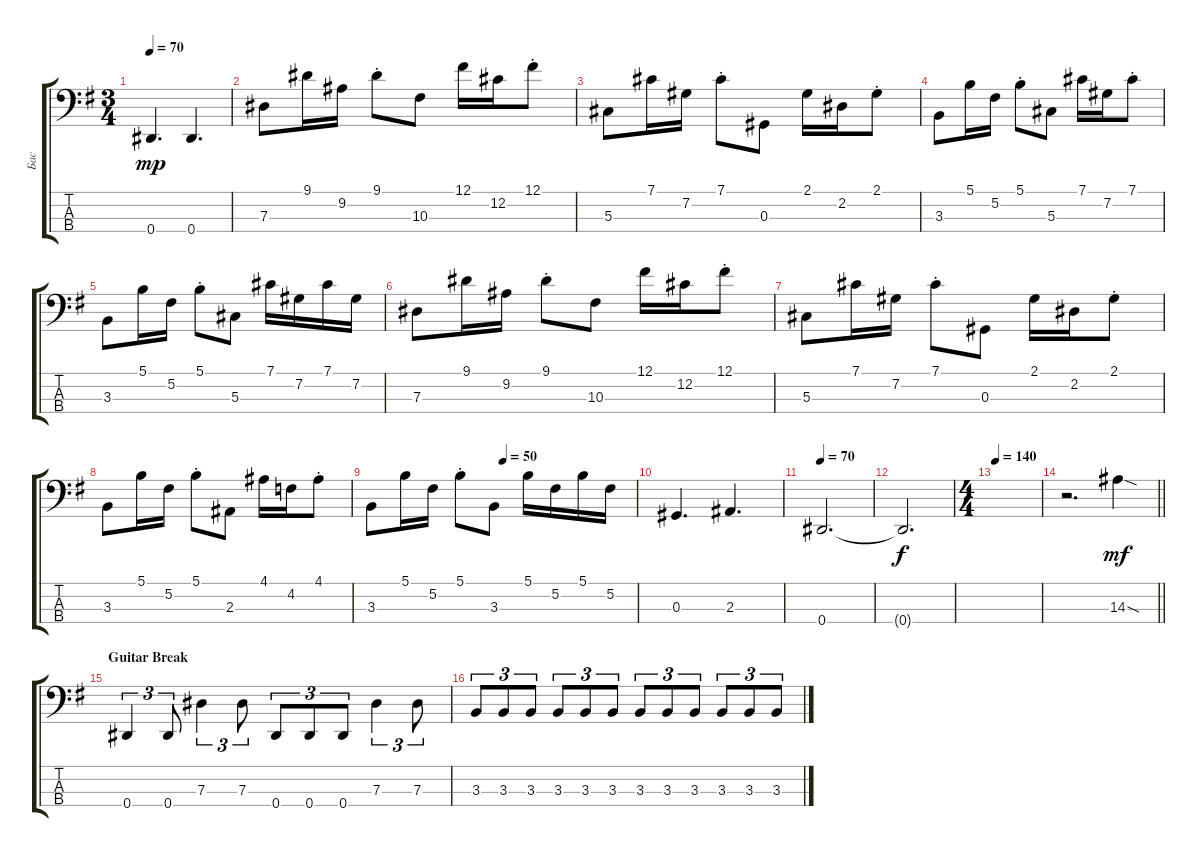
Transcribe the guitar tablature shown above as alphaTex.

\track ("Бас" "Бас") {instrument electricbassfinger}
\staff {score tabs}
\tuning (Gb2 Db2 Ab1 Eb1) {hide}
\ts (3 4)
\tempo 70
\clef f4
\ks eminor
0.4.4{d dy mp} 0.4.4{d} |
7.3.8 9.1.16 9.2.16 9.1{st}.8 10.3.8 12.1.16 12.2.16 12.1{st}.8 |
5.3.8 7.1.16 7.2.16 7.1{st}.8 0.3.8 2.1.16 2.2.16 2.1{st}.8 |
3.3.8 5.1.16 5.2.16 5.1{st}.8 5.3.8 7.1.16 7.2.16 7.1{st}.8 |
3.3.8 5.1.16 5.2.16 5.1{st}.8 5.3.8 7.1.16 7.2.16 7.1.16 7.2.16 |
7.3.8 9.1.16 9.2.16 9.1{st}.8 10.3.8 12.1.16 12.2.16 12.1{st}.8 |
5.3.8 7.1.16 7.2.16 7.1{st}.8 0.3.8 2.1.16 2.2.16 2.1{st}.8 |
3.3.8 5.1.16 5.2.16 5.1{st}.8 2.3.8 4.1.16 4.2.16 4.1{st}.8 |
\tempo (50 0.5)
3.3.8 5.1.16 5.2.16 5.1{st}.8 3.3.8 5.1.16 5.2.16 5.1.16 5.2.16 |
0.3.4{d} 2.3.4{d} |
\tempo 70
0.4.2{d} |
0.4{t}.2{d dy f} |
\ts (4 4)
\tempo 70
\tempo 140
|
\barLineRight lightlight
r.2{d} 14.3{sod}.4{dy mf} |
\section ("" "Guitar Break")
0.4.4{tu (3 2)} 0.4.8{tu (3 2)} 7.3.4{tu (3 2)} 7.3.8{tu (3 2)} 0.4.8{tu (3 2)} 0.4.8{tu (3 2)} 0.4.8{tu (3 2)} 7.3.4{tu (3 2)} 7.3.8{tu (3 2)} |
3.3.8{tu (3 2)} 3.3.8{tu (3 2)} 3.3.8{tu (3 2)} 3.3.8{tu (3 2)} 3.3.8{tu (3 2)} 3.3.8{tu (3 2)} 3.3.8{tu (3 2)} 3.3.8{tu (3 2)} 3.3.8{tu (3 2)} 3.3.8{tu (3 2)} 3.3.8{tu (3 2)} 3.3.8{tu (3 2)}
